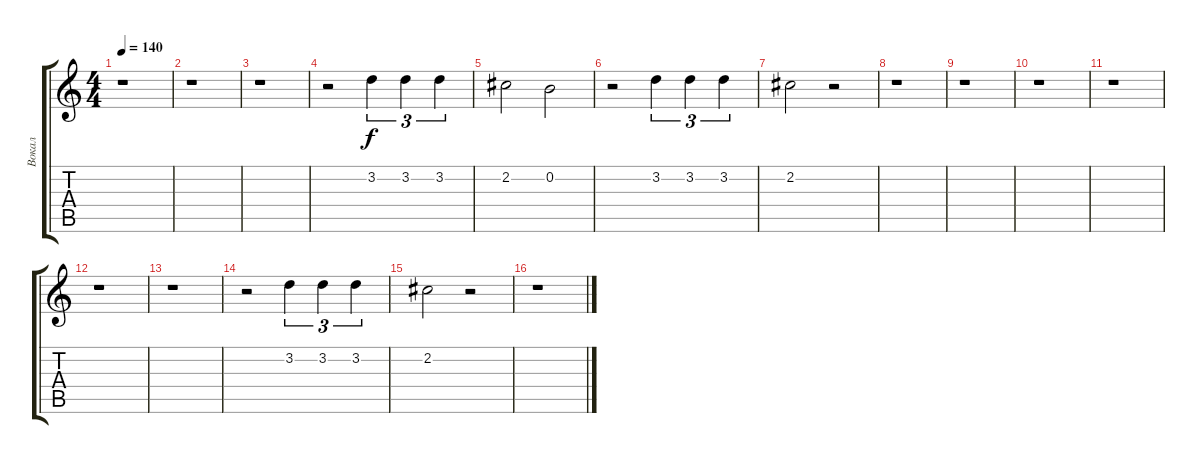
\track ("Вокал" "Вокал") {instrument slapbass2}
\staff {score tabs}
\tuning (E4 B3 G3 D3 A2 E2) {hide}
\ts (4 4)
\tempo 140
\clef g2
\ks c
r.1{dy f} |
r.1 |
r.1 |
r.2 3.2.4{tu (3 2)} 3.2.4{tu (3 2)} 3.2.4{tu (3 2)} |
2.2.2 0.2.2 |
r.2 3.2.4{tu (3 2)} 3.2.4{tu (3 2)} 3.2.4{tu (3 2)} |
2.2.2 r.2 |
r.1 |
r.1 |
r.1 |
r.1 |
r.1 |
r.1 |
r.2 3.2.4{tu (3 2)} 3.2.4{tu (3 2)} 3.2.4{tu (3 2)} |
2.2.2 r.2 |
r.1
